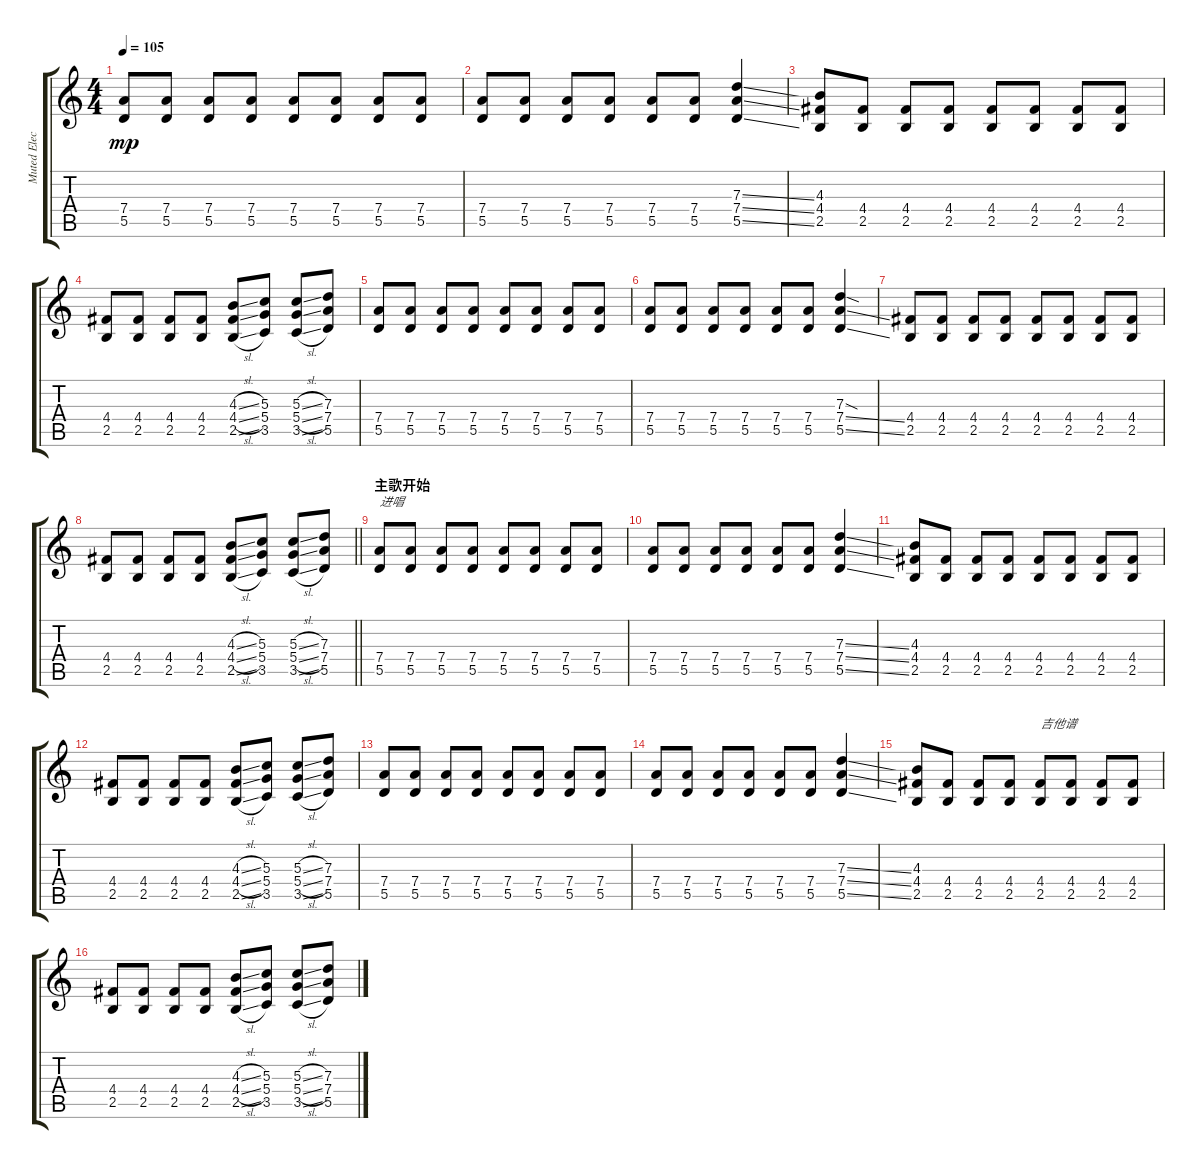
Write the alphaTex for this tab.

\track ("Muted Electric Guitar" "Muted Elec") {instrument electricguitarmuted}
\staff {score tabs}
\tuning (E4 B3 G3 D3 A2 E2) {hide}
\ts (4 4)
\tempo 105
\clef g2
\ks c
(7.4 5.5).8{dy mp instrument electricguitarmuted} (7.4 5.5).8 (7.4 5.5).8 (7.4 5.5).8 (7.4 5.5).8 (7.4 5.5).8 (7.4 5.5).8 (7.4 5.5).8 |
(7.4 5.5).8 (7.4 5.5).8 (7.4 5.5).8 (7.4 5.5).8 (7.4 5.5).8 (7.4 5.5).8 (7.3{ss} 7.4{ss} 5.5{ss}).4 |
(4.3 4.4 2.5).8 (4.4 2.5).8 (4.4 2.5).8 (4.4 2.5).8 (4.4 2.5).8 (4.4 2.5).8 (4.4 2.5).8 (4.4 2.5).8 |
(4.4 2.5).8 (4.4 2.5).8 (4.4 2.5).8 (4.4 2.5).8 (4.3{sl} 4.4{sl} 2.5{sl}).8 (5.3 5.4 3.5).8 (5.3{sl} 5.4{sl} 3.5{sl}).8 (7.3 7.4 5.5).8 |
(7.4 5.5).8 (7.4 5.5).8 (7.4 5.5).8 (7.4 5.5).8 (7.4 5.5).8 (7.4 5.5).8 (7.4 5.5).8 (7.4 5.5).8 |
(7.4 5.5).8 (7.4 5.5).8 (7.4 5.5).8 (7.4 5.5).8 (7.4 5.5).8 (7.4 5.5).8 (7.3{sod} 7.4{ss} 5.5{ss}).4 |
(4.4 2.5).8 (4.4 2.5).8 (4.4 2.5).8 (4.4 2.5).8 (4.4 2.5).8 (4.4 2.5).8 (4.4 2.5).8 (4.4 2.5).8 |
\barLineRight lightlight
(4.4 2.5).8 (4.4 2.5).8 (4.4 2.5).8 (4.4 2.5).8 (4.3{sl} 4.4{sl} 2.5{sl}).8 (5.3 5.4 3.5).8 (5.3{sl} 5.4{sl} 3.5{sl}).8 (7.3 7.4 5.5).8 |
\section ("" "主歌开始")
(7.4 5.5).8{txt "进唱"} (7.4 5.5).8 (7.4 5.5).8 (7.4 5.5).8 (7.4 5.5).8 (7.4 5.5).8 (7.4 5.5).8 (7.4 5.5).8 |
(7.4 5.5).8 (7.4 5.5).8 (7.4 5.5).8 (7.4 5.5).8 (7.4 5.5).8 (7.4 5.5).8 (7.3{ss} 7.4{ss} 5.5{ss}).4 |
(4.3 4.4 2.5).8 (4.4 2.5).8 (4.4 2.5).8 (4.4 2.5).8 (4.4 2.5).8 (4.4 2.5).8 (4.4 2.5).8 (4.4 2.5).8 |
(4.4 2.5).8 (4.4 2.5).8 (4.4 2.5).8 (4.4 2.5).8 (4.3{sl} 4.4{sl} 2.5{sl}).8 (5.3 5.4 3.5).8 (5.3{sl} 5.4{sl} 3.5{sl}).8 (7.3 7.4 5.5).8 |
(7.4 5.5).8 (7.4 5.5).8 (7.4 5.5).8 (7.4 5.5).8 (7.4 5.5).8 (7.4 5.5).8 (7.4 5.5).8 (7.4 5.5).8 |
(7.4 5.5).8 (7.4 5.5).8 (7.4 5.5).8 (7.4 5.5).8 (7.4 5.5).8 (7.4 5.5).8 (7.3{ss} 7.4{ss} 5.5{ss}).4 |
(4.3 4.4 2.5).8 (4.4 2.5).8 (4.4 2.5).8 (4.4 2.5).8 (4.4 2.5).8{txt "吉他谱"} (4.4 2.5).8 (4.4 2.5).8 (4.4 2.5).8 |
(4.4 2.5).8 (4.4 2.5).8 (4.4 2.5).8 (4.4 2.5).8 (4.3{sl} 4.4{sl} 2.5{sl}).8 (5.3 5.4 3.5).8 (5.3{sl} 5.4{sl} 3.5{sl}).8 (7.3 7.4 5.5).8
